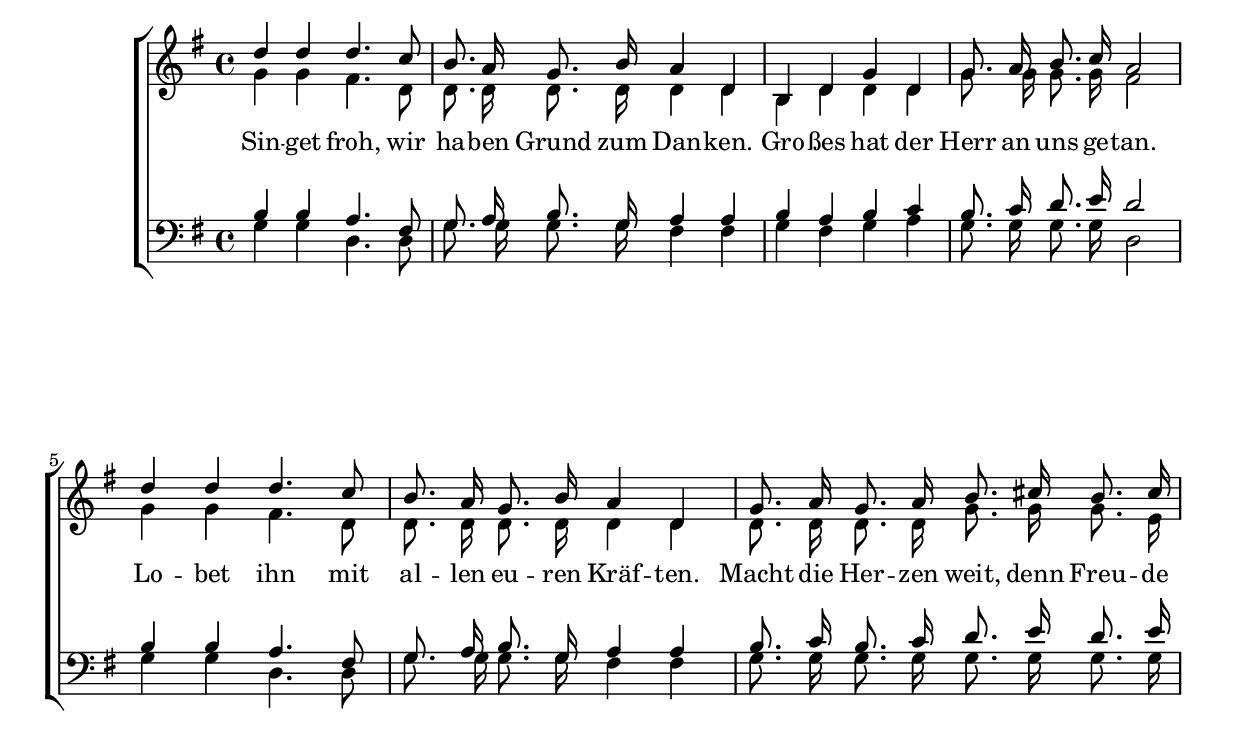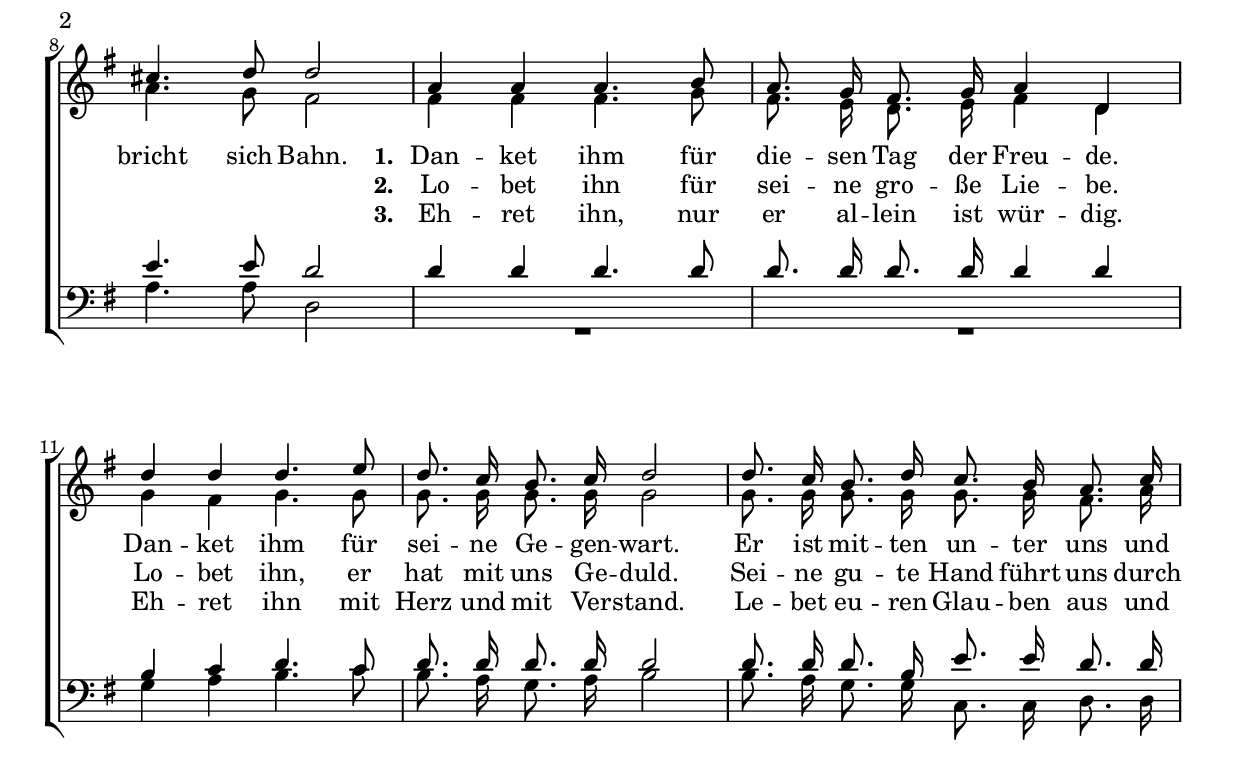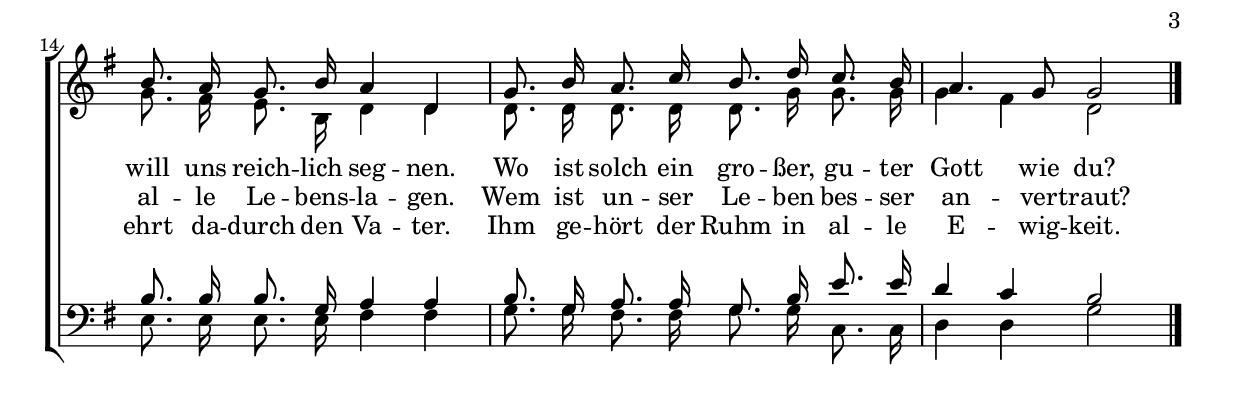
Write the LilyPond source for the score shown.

\include "deutsch.ly"

#(set! paper-alist (cons '("kindle" . (cons (* 210 mm) (* 130 mm))) paper-alist))

#(set-default-paper-size "kindle")

Praes = {
  \time 4/4
  \key g \major
  \autoBeamOff
}

\new ChoirStaff <<
\new Staff <<
 {
   \new Voice = sopranRefrain { \voiceOne \relative c'' { \Praes
    d4 d d4. c8 | h8. a16 g8. h16 a4 d, | h d g d | g8. a16 h8. c16 a2 |
    d4 d d4. c8 | h8. a16 g8. h16 a4 d, | g8. a16 g8. a16 h8. cis16 h8. cis16 | cis4. d8 d2 |
   } }
   \new Voice = sopranStrophe { \voiceOne \relative c'' { \autoBeamOff
    a4 a a4. h8 | a8. g16 fis8. g16 a4 d, |
    d' d d4. e8 | d8. c16 h8. c16 d2 |
    d8. c16 h8. d16 c8. h16 a8. c16 | h8. a16 g8. h16 a4 d,4 |
    g8. h16 a8. c16 h8. d16 c8. h16 | a4. g8 g2 | \bar "|."
   } }
 }
 \new Voice = alt { \voiceTwo \relative g' { \Praes
   g4 g fis4. d8 | d8. d16 d8. d16 d4 d | h d d d | g8. g16 g8. g16 fis2 |
   g4 g fis4. d8 | d8. d16 d8. d16 d4 d | d8. d16 d8. d16 g8. g16 g8. e16 | a4. g8 fis2 |
   fis4 fis fis4. g8 | fis8. e16 d8. e16 fis4 d |
   g fis g4. g8 | g8. g16 g8. g16 g2 |
   g8. g16 g8. g16 g8. g16 fis8. a16 | g8. fis16 e8. h16 d4 d | d8. d16 d8. d16 d8. g16 g8. g16 | g4 fis d2 | \bar "|."
 }}
>>
 \context Lyrics = one \lyricsto sopranRefrain {
   Sin -- get froh, wir ha -- ben Grund zum Dan -- ken.
   Gro -- ßes hat der Herr an uns ge -- tan.
   Lo -- bet ihn mit al -- len eu -- ren Kräf -- ten.
   Macht die Her -- zen weit, denn Freu -- de bricht sich Bahn.
 }
 \context Lyrics = one \lyricsto sopranStrophe { \set stanza = #"1. "
   Dan -- ket ihm für die -- sen Tag der Freu -- de.
   Dan -- ket ihm für sei -- ne Ge -- gen -- wart.
   Er ist mit -- ten un -- ter uns und will uns reich -- lich seg -- nen.
   Wo ist solch ein gro -- ßer, gu -- ter Gott wie du?
 }
 \context Lyrics = two \lyricsto sopranStrophe { \set stanza = #"2. "
   Lo -- bet ihn für sei -- ne gro -- ße Lie -- be.
   Lo -- bet ihn, er hat mit uns Ge -- duld.
   Sei -- ne gu -- te Hand führt uns durch al -- le Le -- bens -- la -- gen.
   Wem ist un -- ser Le -- ben bes -- ser an -- ver -- traut?
 }
 \context Lyrics = three \lyricsto sopranStrophe { \set stanza = #"3. "
   Eh -- ret ihn, nur er al -- lein ist wür -- dig.
   Eh -- ret ihn mit Herz und mit Ver -- stand.
   Le -- bet eu -- ren Glau -- ben aus und ehrt da -- durch den Va -- ter.
   Ihm ge -- hört der Ruhm in al -- le E -- wig -- keit.
 }

\new Staff <<
 \new Voice = tenor { \voiceOne \relative c' { \Praes \clef "bass"
   h4 h a4. fis8 | g8. a16 h8. g16 a4 a | h a h c | h8. c16 d8. e16 d2 |
   h4 h a4. fis8 | g8. a16 h8. g16 a4 a | h8. c16 h8. c16 d8. e16 d8. e16 | e4. e8 d2 |
   d4 d d4. d8 | d8. d16 d8. d16 d4 d |
   h c d4. c8 | d8. d16 d8. d16 d2 |
   d8. d16 d8. h16 e8. e16 d8. d16 | h8. h16 h8. g16 a4 a | h8. g16 a8. a16 g8. h16 e8. e16 | d4 c h2 | \bar "|."
 }}
 \new Voice = bass { \voiceTwo \relative g { \Praes \clef "bass"
   g4 g d4. d8 | g8. g16 g8. g16 fis4 fis | g fis g a | g8. g16 g8. g16 d2 |
   g4 g d4. d8 | g8. g16 g8. g16 fis4 fis | g8. g16 g8. g16 g8. g16 g8. g16 | a4. a8 d,2 |
   R1*2 | g4 a h4. c8 | h8. a16 g8. a16 h2 |
   h8. a16 g8. g16 c,8. c16 d8. d16 | e8. e16 e8. e16 fis4 fis | g8. g16 fis8. fis16 g8. g16 c,8. c16 | d4 d g2 | \bar "|."
 }}
>>

>>
